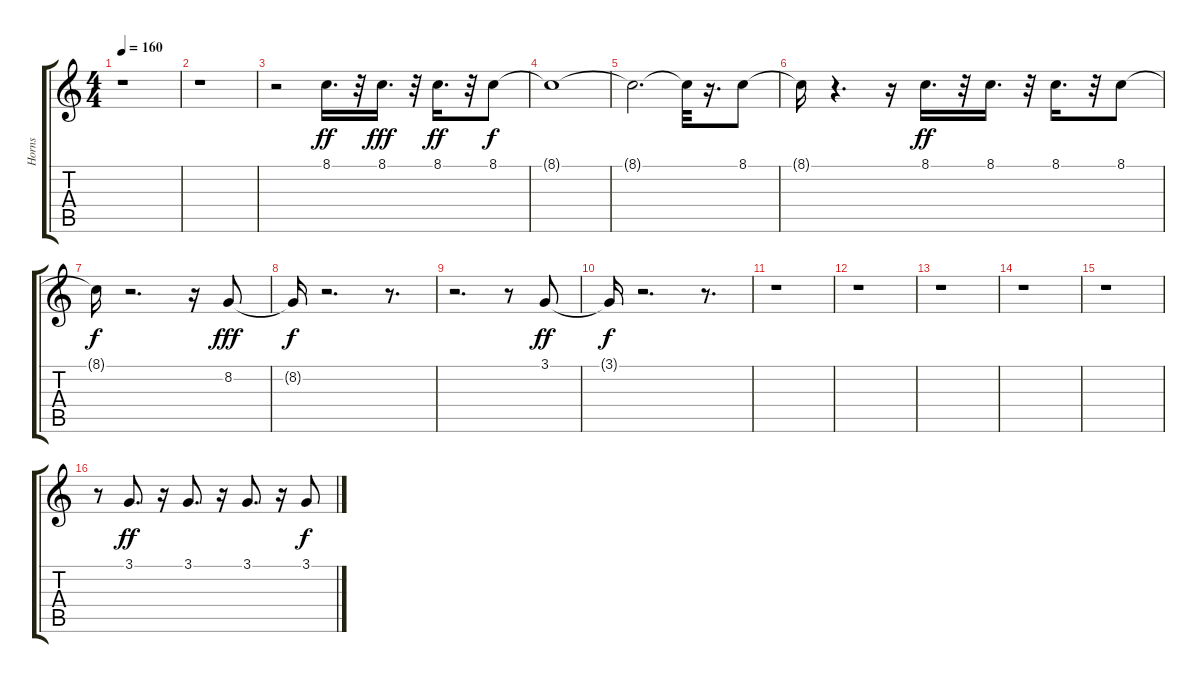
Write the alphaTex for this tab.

\track ("Horns" "Horns") {instrument frenchhorn}
\staff {score tabs}
\tuning (E4 B3 G3 D3 A2 E2) {hide}
\ts (4 4)
\tempo 160
\clef g2
\ks c
r.1{dy f} |
r.1 |
r.2 8.1.16{d dy ff} r.32 8.1.16{d dy fff} r.32 8.1.16{d dy ff} r.32 8.1.8{dy f} |
8.1{t}.1 |
8.1{t}.2{d} 8.1{t}.32 r.16{d} 8.1.8 |
8.1{t}.16 r.4{d} r.16 8.1.16{d dy ff} r.32 8.1.16{d} r.32 8.1.16{d} r.32 8.1.8 |
8.1{t}.16{dy f} r.2{d} r.16 8.2.8{dy fff} |
8.2{t}.16{dy f} r.2{d} r.8{d} |
r.2{d} r.8 3.1.8{dy ff} |
3.1{t}.16{dy f} r.2{d} r.8{d} |
r.1 |
r.1 |
r.1 |
r.1 |
r.1 |
r.8 3.1.8{d dy ff} r.16 3.1.8{d} r.16 3.1.8{d} r.16 3.1.8{dy f}
